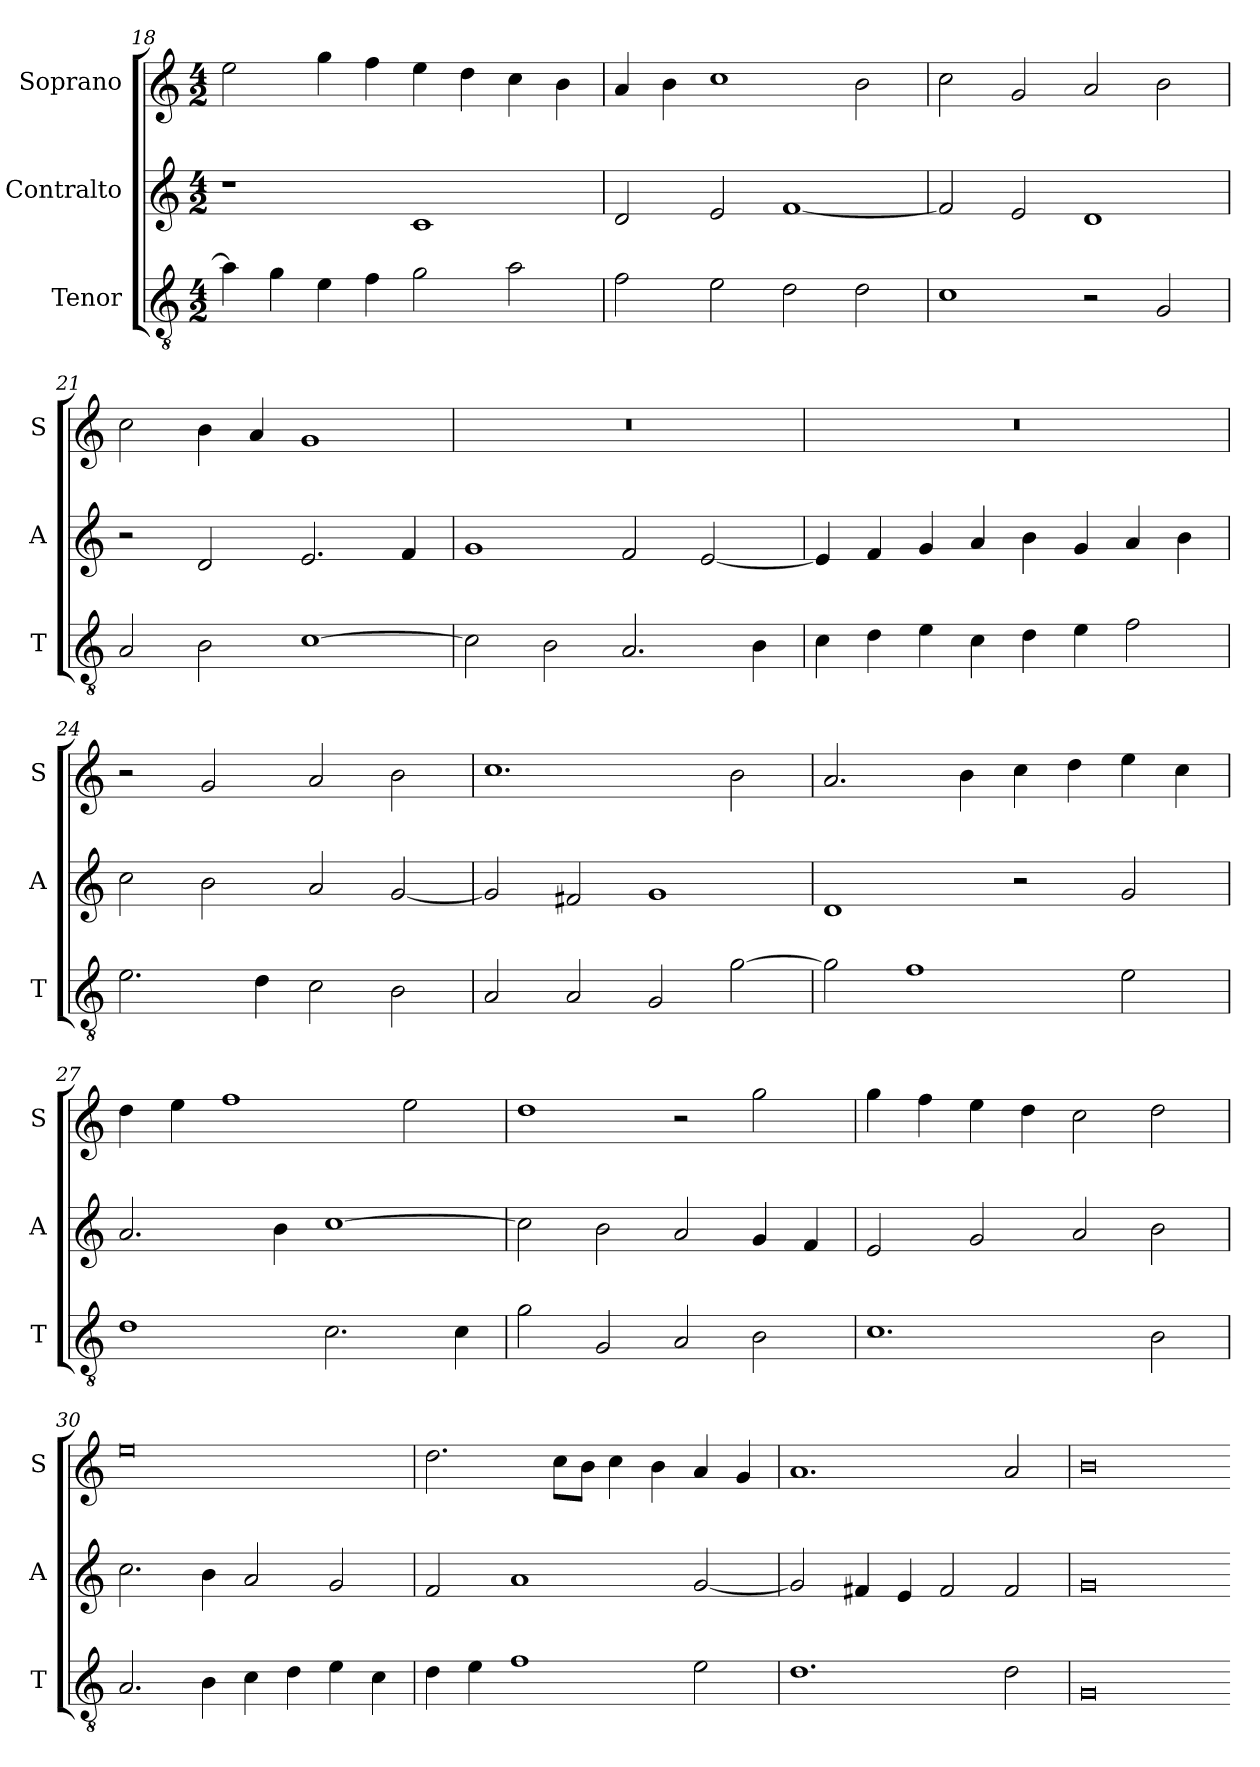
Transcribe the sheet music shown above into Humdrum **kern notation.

**kern	**kern	**kern
*part3	*part2	*part1
*staff3	*staff2	*staff1
*I"Tenor	*I"Contralto	*I"Soprano
*I'T	*I'A	*I'S
*clefGv2	*clefG2	*clefG2
*k[]	*k[]	*k[]
*C:ion	*C:ion	*C:ion
*M4/2	*M4/2	*M4/2
=18	=18	=18
4a]	1r	2ee
4g	.	.
4e	.	4gg
4f	.	4ff
2g	1c	4ee
.	.	4dd
2a	.	4cc
.	.	4b
=19	=19	=19
2f	2d	4a
.	.	4b
2e	2e	1cc
2d	[1f	.
2d	.	2b
=20	=20	=20
1c	2f]	2cc
.	2e	2g
2r	1d	2a
2G	.	2b
=21	=21	=21
2A	2r	2cc
2B	2d	4b
.	.	4a
[1c	2.e	1g
.	4f	.
=22	=22	=22
2c]	1g	0r
2B	.	.
2.A	2f	.
.	[2e	.
4B	.	.
=23	=23	=23
4c	4e]	0r
4d	4f	.
4e	4g	.
4c	4a	.
4d	4b	.
4e	4g	.
2f	4a	.
.	4b	.
=24	=24	=24
2.e	2cc	2r
.	2b	2g
4d	.	.
2c	2a	2a
2B	[2g	2b
=25	=25	=25
2A	2g]	1.cc
2A	2f#X	.
2G	1g	.
[2g	.	2b
=26	=26	=26
2g]	1d	2.a
1f	.	.
.	.	4b
.	2r	4cc
.	.	4dd
2e	2g	4ee
.	.	4cc
=27	=27	=27
1d	2.a	4dd
.	.	4ee
.	.	1ff
.	4b	.
2.c	[1cc	.
.	.	2ee
4c	.	.
=28	=28	=28
2g	2cc]	1dd
2G	2b	.
2A	2a	2r
2B	4g	2gg
.	4f	.
=29	=29	=29
1.c	2e	4gg
.	.	4ff
.	2g	4ee
.	.	4dd
.	2a	2cc
2B	2b	2dd
=30	=30	=30
2.A	2.cc	0ee
4B	4b	.
4c	2a	.
4d	.	.
4e	2g	.
4c	.	.
=31	=31	=31
4d	2f	2.dd
4e	.	.
1f	1a	.
.	.	8cc\L
.	.	8b\J
.	.	4cc
.	.	4b
2e	[2g	4a
.	.	4g
=32	=32	=32
1.d	2g]	1.a
.	4f#X	.
.	4e	.
.	2f#	.
2d	2f#	2a
=33	=33	=33
0G	0g	0b
=-	=-	=-
*-	*-	*-
